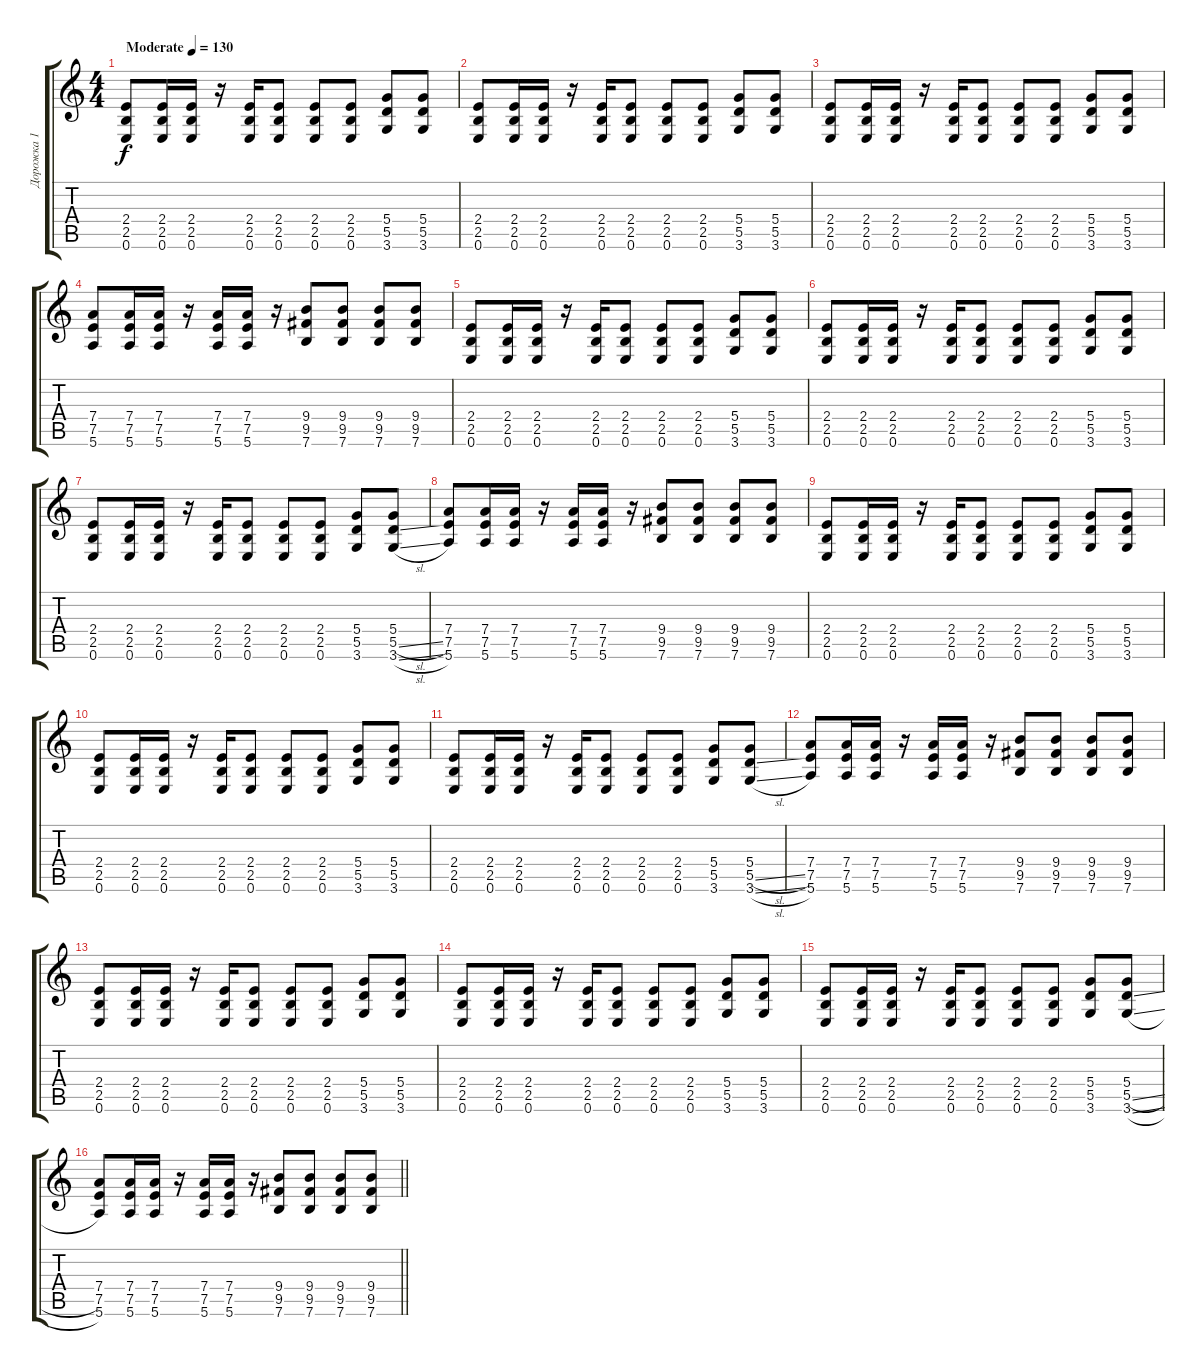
\track ("Дорожка 1" "Дорожка 1") {instrument distortionguitar}
\staff {score tabs}
\tuning (E4 B3 G3 D3 A2 E2) {hide}
\ts (4 4)
\tempo (130 "Moderate")
\clef g2
\ks c
(2.4 2.5 0.6).8{dy f instrument distortionguitar} (2.4 2.5 0.6).16 (2.4 2.5 0.6).16 r.16 (2.4 2.5 0.6).16 (2.4 2.5 0.6).8 (2.4 2.5 0.6).8 (2.4 2.5 0.6).8 (5.4 5.5 3.6).8 (5.4 5.5 3.6).8 |
(2.4 2.5 0.6).8 (2.4 2.5 0.6).16 (2.4 2.5 0.6).16 r.16 (2.4 2.5 0.6).16 (2.4 2.5 0.6).8 (2.4 2.5 0.6).8 (2.4 2.5 0.6).8 (5.4 5.5 3.6).8 (5.4 5.5 3.6).8 |
(2.4 2.5 0.6).8 (2.4 2.5 0.6).16 (2.4 2.5 0.6).16 r.16 (2.4 2.5 0.6).16 (2.4 2.5 0.6).8 (2.4 2.5 0.6).8 (2.4 2.5 0.6).8 (5.4 5.5 3.6).8 (5.4 5.5 3.6).8 |
(7.4 7.5 5.6).8 (7.4 7.5 5.6).16 (7.4 7.5 5.6).16 r.16 (7.4 7.5 5.6).16 (7.4 7.5 5.6).16 r.16 (9.4 9.5 7.6).8 (9.4 9.5 7.6).8 (9.4 9.5 7.6).8 (9.4 9.5 7.6).8 |
(2.4 2.5 0.6).8 (2.4 2.5 0.6).16 (2.4 2.5 0.6).16 r.16 (2.4 2.5 0.6).16 (2.4 2.5 0.6).8 (2.4 2.5 0.6).8 (2.4 2.5 0.6).8 (5.4 5.5 3.6).8 (5.4 5.5 3.6).8 |
(2.4 2.5 0.6).8 (2.4 2.5 0.6).16 (2.4 2.5 0.6).16 r.16 (2.4 2.5 0.6).16 (2.4 2.5 0.6).8 (2.4 2.5 0.6).8 (2.4 2.5 0.6).8 (5.4 5.5 3.6).8 (5.4 5.5 3.6).8 |
(2.4 2.5 0.6).8 (2.4 2.5 0.6).16 (2.4 2.5 0.6).16 r.16 (2.4 2.5 0.6).16 (2.4 2.5 0.6).8 (2.4 2.5 0.6).8 (2.4 2.5 0.6).8 (5.4 5.5 3.6).8 (5.4 5.5{sl} 3.6{sl}).8 |
(7.4 7.5 5.6).8 (7.4 7.5 5.6).16 (7.4 7.5 5.6).16 r.16 (7.4 7.5 5.6).16 (7.4 7.5 5.6).16 r.16 (9.4 9.5 7.6).8 (9.4 9.5 7.6).8 (9.4 9.5 7.6).8 (9.4 9.5 7.6).8 |
(2.4 2.5 0.6).8 (2.4 2.5 0.6).16 (2.4 2.5 0.6).16 r.16 (2.4 2.5 0.6).16 (2.4 2.5 0.6).8 (2.4 2.5 0.6).8 (2.4 2.5 0.6).8 (5.4 5.5 3.6).8 (5.4 5.5 3.6).8 |
(2.4 2.5 0.6).8 (2.4 2.5 0.6).16 (2.4 2.5 0.6).16 r.16 (2.4 2.5 0.6).16 (2.4 2.5 0.6).8 (2.4 2.5 0.6).8 (2.4 2.5 0.6).8 (5.4 5.5 3.6).8 (5.4 5.5 3.6).8 |
(2.4 2.5 0.6).8 (2.4 2.5 0.6).16 (2.4 2.5 0.6).16 r.16 (2.4 2.5 0.6).16 (2.4 2.5 0.6).8 (2.4 2.5 0.6).8 (2.4 2.5 0.6).8 (5.4 5.5 3.6).8 (5.4 5.5{sl} 3.6{sl}).8 |
(7.4 7.5 5.6).8 (7.4 7.5 5.6).16 (7.4 7.5 5.6).16 r.16 (7.4 7.5 5.6).16 (7.4 7.5 5.6).16 r.16 (9.4 9.5 7.6).8 (9.4 9.5 7.6).8 (9.4 9.5 7.6).8 (9.4 9.5 7.6).8 |
(2.4 2.5 0.6).8 (2.4 2.5 0.6).16 (2.4 2.5 0.6).16 r.16 (2.4 2.5 0.6).16 (2.4 2.5 0.6).8 (2.4 2.5 0.6).8 (2.4 2.5 0.6).8 (5.4 5.5 3.6).8 (5.4 5.5 3.6).8 |
(2.4 2.5 0.6).8 (2.4 2.5 0.6).16 (2.4 2.5 0.6).16 r.16 (2.4 2.5 0.6).16 (2.4 2.5 0.6).8 (2.4 2.5 0.6).8 (2.4 2.5 0.6).8 (5.4 5.5 3.6).8 (5.4 5.5 3.6).8 |
(2.4 2.5 0.6).8 (2.4 2.5 0.6).16 (2.4 2.5 0.6).16 r.16 (2.4 2.5 0.6).16 (2.4 2.5 0.6).8 (2.4 2.5 0.6).8 (2.4 2.5 0.6).8 (5.4 5.5 3.6).8 (5.4 5.5{sl} 3.6{sl}).8 |
\barLineRight lightlight
(7.4 7.5 5.6).8 (7.4 7.5 5.6).16 (7.4 7.5 5.6).16 r.16 (7.4 7.5 5.6).16 (7.4 7.5 5.6).16 r.16 (9.4 9.5 7.6).8 (9.4 9.5 7.6).8 (9.4 9.5 7.6).8 (9.4 9.5 7.6).8
